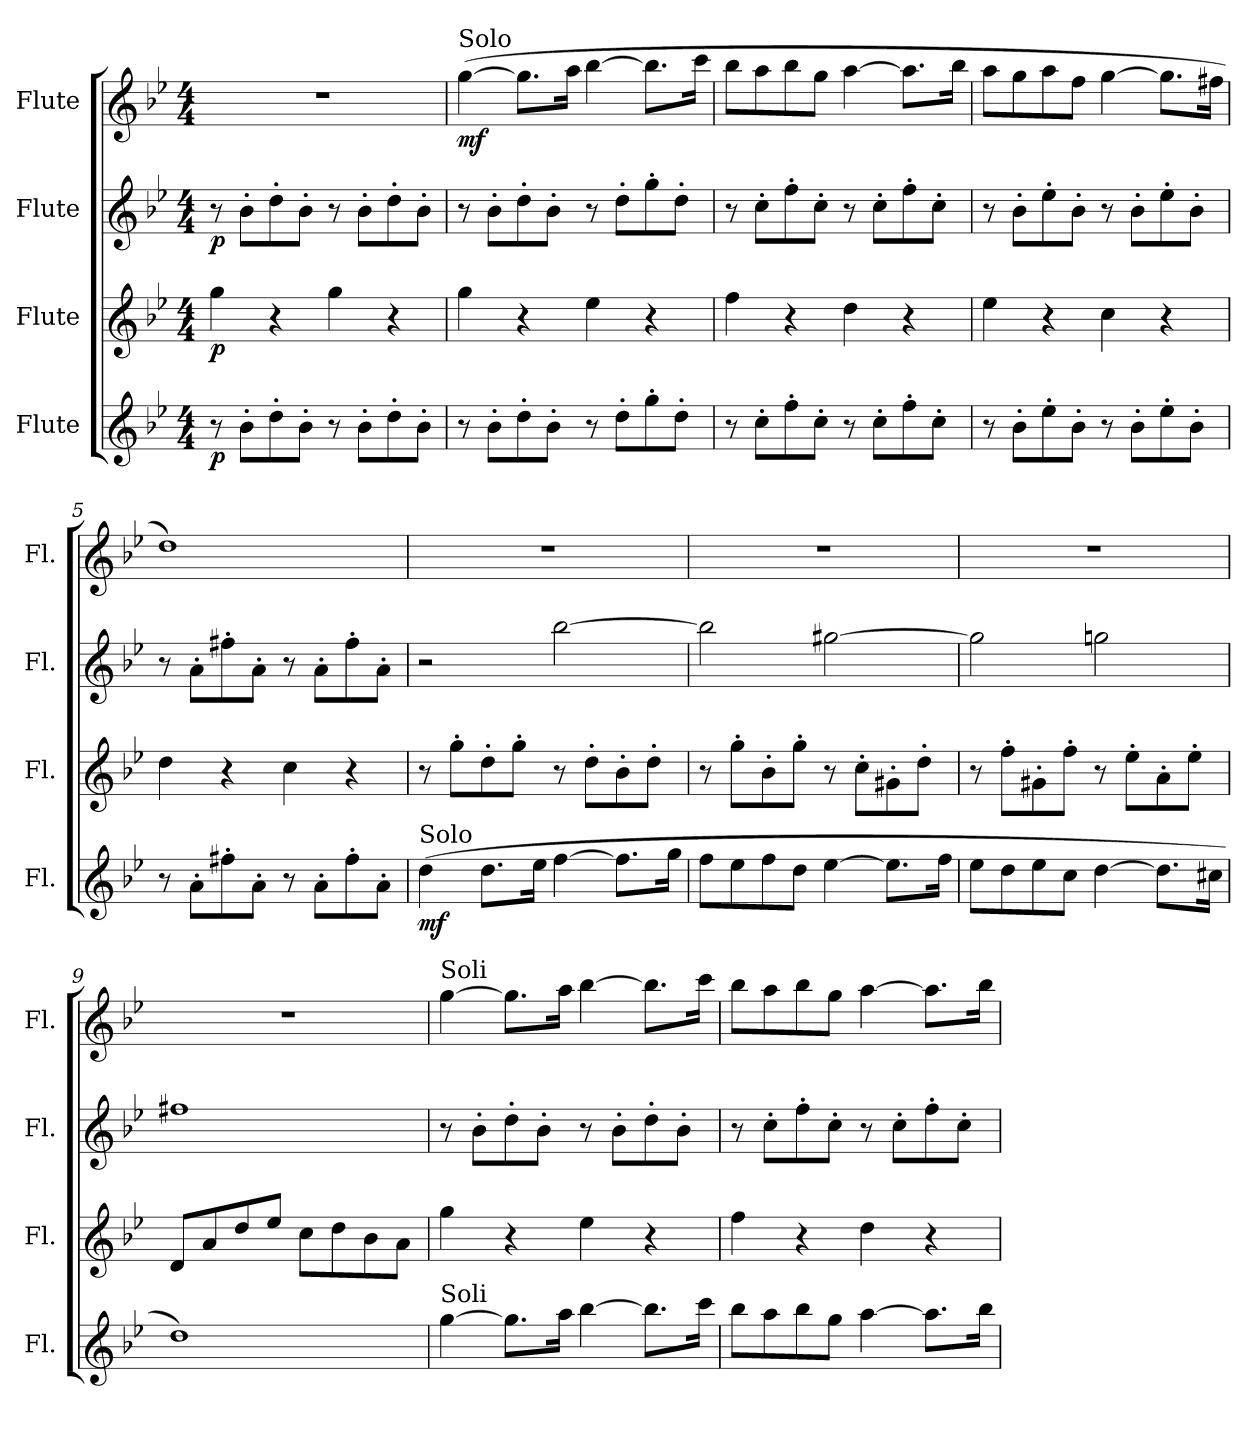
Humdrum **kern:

**kern	**dynam	**kern	**dynam	**kern	**dynam	**kern	**dynam
*part4	*part4	*part3	*part3	*part2	*part2	*part1	*part1
*staff4	*staff4	*staff3	*staff3	*staff2	*staff2	*staff1	*staff1
*I"Flute	*	*I"Flute	*	*I"Flute	*	*I"Flute	*
*I'Fl.	*	*I'Fl.	*	*I'Fl.	*	*I'Fl.	*
*clefG2	*	*clefG2	*	*clefG2	*	*clefG2	*
*k[b-e-]	*	*k[b-e-]	*	*k[b-e-]	*	*k[b-e-]	*
*M4/4	*	*M4/4	*	*M4/4	*	*M4/4	*
*MM100	*	*MM100	*	*MM100	*	*MM100	*
=1	=1	=1	=1	=1	=1	=1	=1
!	!LO:DY:b	!	!LO:DY:b	!	!LO:DY:b	!	!
8r	p	4gg\	p	8r	p	1r	.
8b-'\L	.	.	.	8b-'\L	.	.	.
8dd'\	.	4r	.	8dd'\	.	.	.
8b-'\J	.	.	.	8b-'\J	.	.	.
8r	.	4gg\	.	8r	.	.	.
8b-'\L	.	.	.	8b-'\L	.	.	.
8dd'\	.	4r	.	8dd'\	.	.	.
8b-'\J	.	.	.	8b-'\J	.	.	.
=2	=2	=2	=2	=2	=2	=2	=2
!	!	!	!	!	!	!LO:TX:a:t=Solo	!
!	!	!	!	!	!	!	!LO:DY:b
8r	.	4gg\	.	8r	.	(>[4gg\	mf
8b-'\L	.	.	.	8b-'\L	.	.	.
8dd'\	.	4r	.	8dd'\	.	8.gg\L]	.
8b-'\J	.	.	.	8b-'\J	.	.	.
.	.	.	.	.	.	16aa\Jk	.
8r	.	4ee-\	.	8r	.	[4bb-\	.
8dd'\L	.	.	.	8dd'\L	.	.	.
8gg'\	.	4r	.	8gg'\	.	8.bb-\L]	.
8dd'\J	.	.	.	8dd'\J	.	.	.
.	.	.	.	.	.	16ccc\Jk	.
=3	=3	=3	=3	=3	=3	=3	=3
8r	.	4ff\	.	8r	.	8bb-\L	.
8cc'\L	.	.	.	8cc'\L	.	8aa\	.
8ff'\	.	4r	.	8ff'\	.	8bb-\	.
8cc'\J	.	.	.	8cc'\J	.	8gg\J	.
8r	.	4dd\	.	8r	.	[4aa\	.
8cc'\L	.	.	.	8cc'\L	.	.	.
8ff'\	.	4r	.	8ff'\	.	8.aa\L]	.
8cc'\J	.	.	.	8cc'\J	.	.	.
.	.	.	.	.	.	16bb-\Jk	.
=4	=4	=4	=4	=4	=4	=4	=4
8r	.	4ee-\	.	8r	.	8aa\L	.
8b-'\L	.	.	.	8b-'\L	.	8gg\	.
8ee-'\	.	4r	.	8ee-'\	.	8aa\	.
8b-'\J	.	.	.	8b-'\J	.	8ff\J	.
8r	.	4cc\	.	8r	.	[4gg\	.
8b-'\L	.	.	.	8b-'\L	.	.	.
8ee-'\	.	4r	.	8ee-'\	.	8.gg\L]	.
8b-'\J	.	.	.	8b-'\J	.	.	.
.	.	.	.	.	.	16ff#X\Jk	.
!!LO:LB:g=z
=5	=5	=5	=5	=5	=5	=5	=5
8r	.	4dd\	.	8r	.	1dd)	.
8a'\L	.	.	.	8a'\L	.	.	.
8ff#X'\	.	4r	.	8ff#X'\	.	.	.
8a'\J	.	.	.	8a'\J	.	.	.
8r	.	4cc\	.	8r	.	.	.
8a'\L	.	.	.	8a'\L	.	.	.
8ff#'\	.	4r	.	8ff#'\	.	.	.
8a'\J	.	.	.	8a'\J	.	.	.
=6	=6	=6	=6	=6	=6	=6	=6
!LO:TX:a:t=Solo	!	!	!	!	!	!	!
!	!LO:DY:b	!	!	!	!	!	!
(>4dd\	mf	8r	.	2r	.	1r	.
.	.	8gg'\L	.	.	.	.	.
8.dd\L	.	8dd'\	.	.	.	.	.
.	.	8gg'\J	.	.	.	.	.
16ee-\Jk	.	.	.	.	.	.	.
[4ff\	.	8r	.	[2bb-\	.	.	.
.	.	8dd'\L	.	.	.	.	.
8.ff\L]	.	8b-'\	.	.	.	.	.
.	.	8dd'\J	.	.	.	.	.
16gg\Jk	.	.	.	.	.	.	.
=7	=7	=7	=7	=7	=7	=7	=7
8ff\L	.	8r	.	2bb-\]	.	1r	.
8ee-\	.	8gg'\L	.	.	.	.	.
8ff\	.	8b-'\	.	.	.	.	.
8dd\J	.	8gg'\J	.	.	.	.	.
[4ee-\	.	8r	.	[2gg#X\	.	.	.
.	.	8cc'\L	.	.	.	.	.
8.ee-\L]	.	8g#X'\	.	.	.	.	.
.	.	8dd'\J	.	.	.	.	.
16ff\Jk	.	.	.	.	.	.	.
=8	=8	=8	=8	=8	=8	=8	=8
8ee-\L	.	8r	.	2gg#\]	.	1r	.
8dd\	.	8ff'\L	.	.	.	.	.
8ee-\	.	8g#X'\	.	.	.	.	.
8cc\J	.	8ff'\J	.	.	.	.	.
[4dd\	.	8r	.	2ggn\	.	.	.
.	.	8ee-'\L	.	.	.	.	.
8.dd\L]	.	8a'\	.	.	.	.	.
.	.	8ee-'\J	.	.	.	.	.
16cc#X\Jk	.	.	.	.	.	.	.
!!LO:PB:g=z
=9	=9	=9	=9	=9	=9	=9	=9
1dd)	.	8d/L	.	1ff#X	.	1r	.
.	.	8a/	.	.	.	.	.
.	.	8dd/	.	.	.	.	.
.	.	8ee-/J	.	.	.	.	.
.	.	8cc\L	.	.	.	.	.
.	.	8dd\	.	.	.	.	.
.	.	8b-\	.	.	.	.	.
.	.	8a\J	.	.	.	.	.
=10	=10	=10	=10	=10	=10	=10	=10
!	!	!	!	!	!	!LO:TX:a:t=Soli	!
!LO:TX:a:t=Soli	!	!	!	!	!	!	!
[4gg\	.	4gg\	.	8r	.	[4gg\	.
.	.	.	.	8b-'\L	.	.	.
8.gg\L]	.	4r	.	8dd'\	.	8.gg\L]	.
.	.	.	.	8b-'\J	.	.	.
16aa\Jk	.	.	.	.	.	16aa\Jk	.
[4bb-\	.	4ee-\	.	8r	.	[4bb-\	.
.	.	.	.	8b-'\L	.	.	.
8.bb-\L]	.	4r	.	8dd'\	.	8.bb-\L]	.
.	.	.	.	8b-'\J	.	.	.
16ccc\Jk	.	.	.	.	.	16ccc\Jk	.
=11	=11	=11	=11	=11	=11	=11	=11
8bb-\L	.	4ff\	.	8r	.	8bb-\L	.
8aa\	.	.	.	8cc'\L	.	8aa\	.
8bb-\	.	4r	.	8ff'\	.	8bb-\	.
8gg\J	.	.	.	8cc'\J	.	8gg\J	.
[4aa\	.	4dd\	.	8r	.	[4aa\	.
.	.	.	.	8cc'\L	.	.	.
8.aa\L]	.	4r	.	8ff'\	.	8.aa\L]	.
.	.	.	.	8cc'\J	.	.	.
16bb-\Jk	.	.	.	.	.	16bb-\Jk	.
=	=	=	=	=	=	=	=
*-	*-	*-	*-	*-	*-	*-	*-
